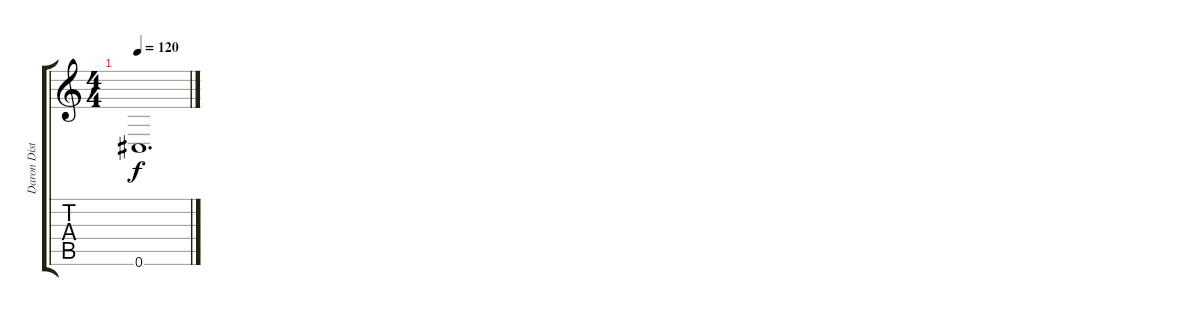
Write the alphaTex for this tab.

\track ("Daron Distortion" "Daron Dist") {instrument distortionguitar}
\staff {score tabs}
\tuning (Eb4 Bb3 Gb3 Db3 Ab2 Db2) {hide}
\ts (4 4)
\tempo 120
\clef g2
\ks c
0.6.1{d dy f}
